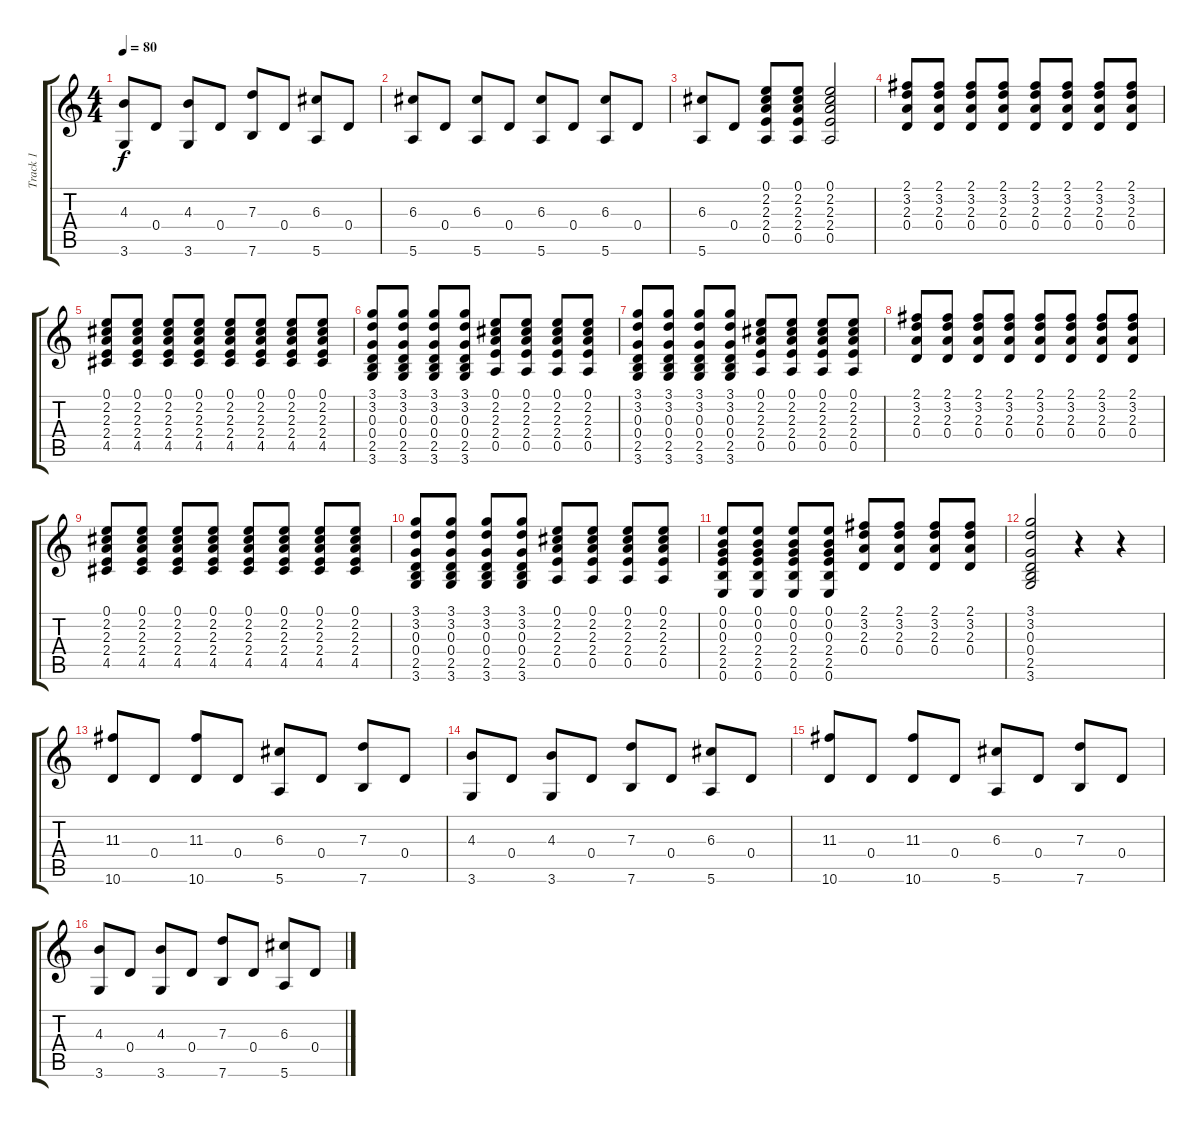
\track ("Track 1" "Track 1") {instrument acousticguitarsteel}
\staff {score tabs}
\tuning (E4 B3 G3 D3 A2 E2) {hide}
\ts (4 4)
\tempo 80
\clef g2
\ks c
(4.3 3.6).8{dy f} 0.4.8 (4.3 3.6).8 0.4.8 (7.3 7.6).8 0.4.8 (6.3 5.6).8 0.4.8 |
(6.3 5.6).8 0.4.8 (6.3 5.6).8 0.4.8 (6.3 5.6).8 0.4.8 (6.3 5.6).8 0.4.8 |
(6.3 5.6).8 0.4.8 (0.1 2.2 2.3 2.4 0.5).8 (0.1 2.2 2.3 2.4 0.5).8 (0.1 2.2 2.3 2.4 0.5).2 |
(2.1 3.2 2.3 0.4).8 (2.1 3.2 2.3 0.4).8 (2.1 3.2 2.3 0.4).8 (2.1 3.2 2.3 0.4).8 (2.1 3.2 2.3 0.4).8 (2.1 3.2 2.3 0.4).8 (2.1 3.2 2.3 0.4).8 (2.1 3.2 2.3 0.4).8 |
(0.1 2.2 2.3 2.4 4.5).8 (0.1 2.2 2.3 2.4 4.5).8 (0.1 2.2 2.3 2.4 4.5).8 (0.1 2.2 2.3 2.4 4.5).8 (0.1 2.2 2.3 2.4 4.5).8 (0.1 2.2 2.3 2.4 4.5).8 (0.1 2.2 2.3 2.4 4.5).8 (0.1 2.2 2.3 2.4 4.5).8 |
(3.1 3.2 0.3 0.4 2.5 3.6).8 (3.1 3.2 0.3 0.4 2.5 3.6).8 (3.1 3.2 0.3 0.4 2.5 3.6).8 (3.1 3.2 0.3 0.4 2.5 3.6).8 (0.1 2.2 2.3 2.4 0.5).8 (0.1 2.2 2.3 2.4 0.5).8 (0.1 2.2 2.3 2.4 0.5).8 (0.1 2.2 2.3 2.4 0.5).8 |
(3.1 3.2 0.3 0.4 2.5 3.6).8 (3.1 3.2 0.3 0.4 2.5 3.6).8 (3.1 3.2 0.3 0.4 2.5 3.6).8 (3.1 3.2 0.3 0.4 2.5 3.6).8 (0.1 2.2 2.3 2.4 0.5).8 (0.1 2.2 2.3 2.4 0.5).8 (0.1 2.2 2.3 2.4 0.5).8 (0.1 2.2 2.3 2.4 0.5).8 |
(2.1 3.2 2.3 0.4).8 (2.1 3.2 2.3 0.4).8 (2.1 3.2 2.3 0.4).8 (2.1 3.2 2.3 0.4).8 (2.1 3.2 2.3 0.4).8 (2.1 3.2 2.3 0.4).8 (2.1 3.2 2.3 0.4).8 (2.1 3.2 2.3 0.4).8 |
(0.1 2.2 2.3 2.4 4.5).8 (0.1 2.2 2.3 2.4 4.5).8 (0.1 2.2 2.3 2.4 4.5).8 (0.1 2.2 2.3 2.4 4.5).8 (0.1 2.2 2.3 2.4 4.5).8 (0.1 2.2 2.3 2.4 4.5).8 (0.1 2.2 2.3 2.4 4.5).8 (0.1 2.2 2.3 2.4 4.5).8 |
(3.1 3.2 0.3 0.4 2.5 3.6).8 (3.1 3.2 0.3 0.4 2.5 3.6).8 (3.1 3.2 0.3 0.4 2.5 3.6).8 (3.1 3.2 0.3 0.4 2.5 3.6).8 (0.1 2.2 2.3 2.4 0.5).8 (0.1 2.2 2.3 2.4 0.5).8 (0.1 2.2 2.3 2.4 0.5).8 (0.1 2.2 2.3 2.4 0.5).8 |
(0.1 0.2 0.3 2.4 2.5 0.6).8 (0.1 0.2 0.3 2.4 2.5 0.6).8 (0.1 0.2 0.3 2.4 2.5 0.6).8 (0.1 0.2 0.3 2.4 2.5 0.6).8 (2.1 3.2 2.3 0.4).8 (2.1 3.2 2.3 0.4).8 (2.1 3.2 2.3 0.4).8 (2.1 3.2 2.3 0.4).8 |
(3.1 3.2 0.3 0.4 2.5 3.6).2 r.4 r.4 |
(11.3 10.6).8 0.4.8 (11.3 10.6).8 0.4.8 (6.3 5.6).8 0.4.8 (7.3 7.6).8 0.4.8 |
(4.3 3.6).8 0.4.8 (4.3 3.6).8 0.4.8 (7.3 7.6).8 0.4.8 (6.3 5.6).8 0.4.8 |
(11.3 10.6).8 0.4.8 (11.3 10.6).8 0.4.8 (6.3 5.6).8 0.4.8 (7.3 7.6).8 0.4.8 |
(4.3 3.6).8 0.4.8 (4.3 3.6).8 0.4.8 (7.3 7.6).8 0.4.8 (6.3 5.6).8 0.4.8
